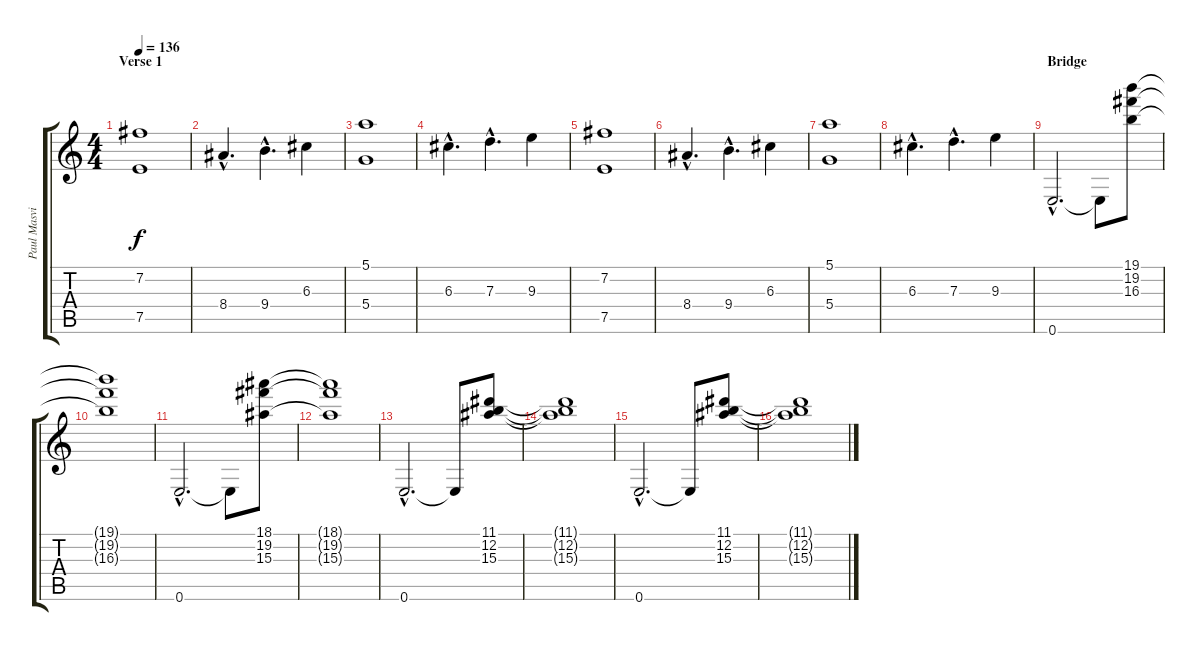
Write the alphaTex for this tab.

\track ("Paul Masvidal" "Paul Masvi") {instrument electricguitarclean}
\staff {score tabs}
\tuning (E4 B3 G3 D3 A2 E2) {hide}
\ts (4 4)
\section ("" "Verse 1")
\tempo 136
\clef g2
\ks c
(7.2 7.5).1{dy f} |
8.4{hac}.4{d} 9.4{hac}.4{d} 6.3.4 |
(5.1 5.4).1 |
6.3{hac}.4{d} 7.3{hac}.4{d} 9.3.4 |
(7.2 7.5).1 |
8.4{hac}.4{d} 9.4{hac}.4{d} 6.3.4 |
(5.1 5.4).1 |
6.3{hac}.4{d} 7.3{hac}.4{d} 9.3.4 |
\section ("" "Bridge")
0.6{hac}.2{d} 0.6{t}.8 (19.1 19.2 16.3).8 |
(19.1{t} 19.2{t} 16.3{t}).1 |
0.6{hac}.2{d} 0.6{t}.8 (18.1 19.2 15.3).8 |
(18.1{t} 19.2{t} 15.3{t}).1 |
0.6{hac}.2{d} 0.6{t}.8 (11.1 12.2 15.3).8 |
(11.1{t} 12.2{t} 15.3{t}).1 |
0.6{hac}.2{d} 0.6{t}.8 (11.1 12.2 15.3).8 |
(11.1{t} 12.2{t} 15.3{t}).1
